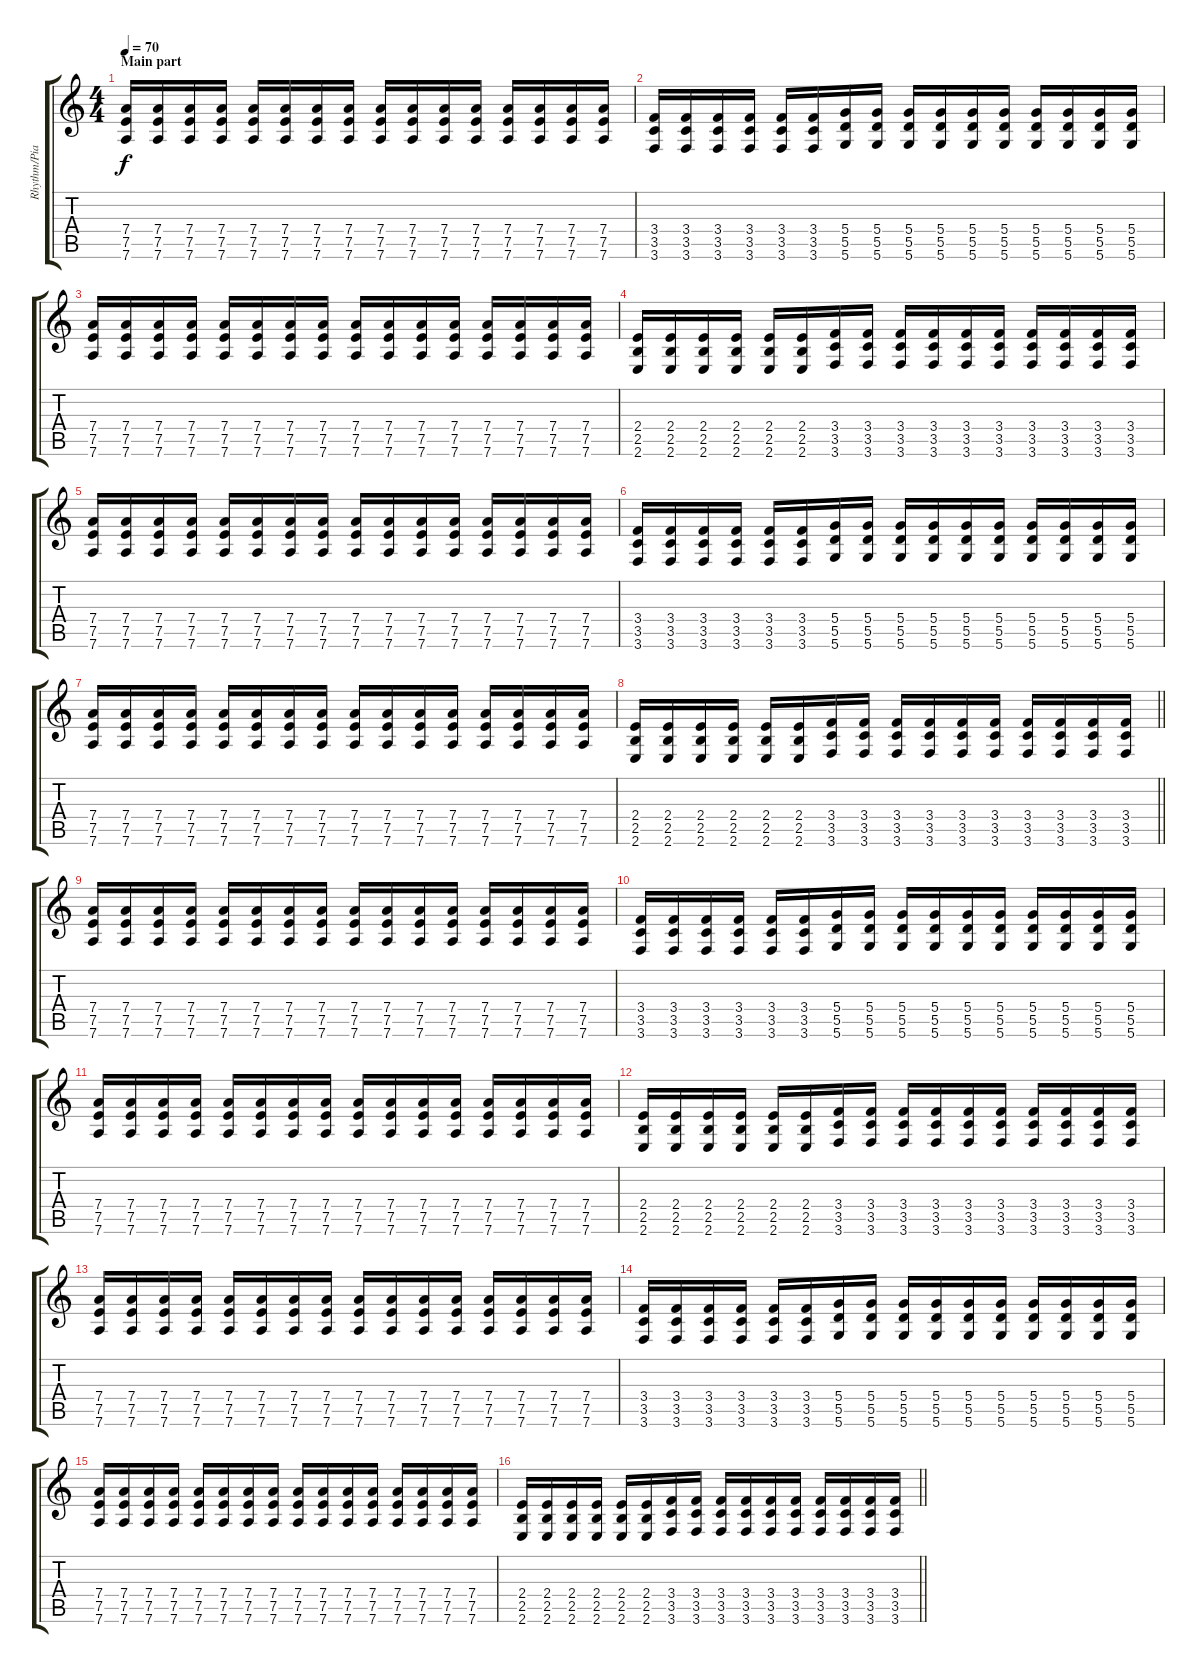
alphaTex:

\track ("Rhythm/Piano R" "Rhythm/Pia") {instrument overdrivenguitar}
\staff {score tabs}
\tuning (E4 B3 G3 D3 A2 D2) {hide}
\ts (4 4)
\section ("" "Main part")
\tempo 70
\clef g2
\ks c
(7.4 7.5 7.6).16{dy f} (7.4 7.5 7.6).16 (7.4 7.5 7.6).16 (7.4 7.5 7.6).16 (7.4 7.5 7.6).16 (7.4 7.5 7.6).16 (7.4 7.5 7.6).16 (7.4 7.5 7.6).16 (7.4 7.5 7.6).16 (7.4 7.5 7.6).16 (7.4 7.5 7.6).16 (7.4 7.5 7.6).16 (7.4 7.5 7.6).16 (7.4 7.5 7.6).16 (7.4 7.5 7.6).16 (7.4 7.5 7.6).16 |
(3.4 3.5 3.6).16 (3.4 3.5 3.6).16 (3.4 3.5 3.6).16 (3.4 3.5 3.6).16 (3.4 3.5 3.6).16 (3.4 3.5 3.6).16 (5.4 5.5 5.6).16 (5.4 5.5 5.6).16 (5.4 5.5 5.6).16 (5.4 5.5 5.6).16 (5.4 5.5 5.6).16 (5.4 5.5 5.6).16 (5.4 5.5 5.6).16 (5.4 5.5 5.6).16 (5.4 5.5 5.6).16 (5.4 5.5 5.6).16 |
(7.4 7.5 7.6).16 (7.4 7.5 7.6).16 (7.4 7.5 7.6).16 (7.4 7.5 7.6).16 (7.4 7.5 7.6).16 (7.4 7.5 7.6).16 (7.4 7.5 7.6).16 (7.4 7.5 7.6).16 (7.4 7.5 7.6).16 (7.4 7.5 7.6).16 (7.4 7.5 7.6).16 (7.4 7.5 7.6).16 (7.4 7.5 7.6).16 (7.4 7.5 7.6).16 (7.4 7.5 7.6).16 (7.4 7.5 7.6).16 |
(2.4 2.5 2.6).16 (2.4 2.5 2.6).16 (2.4 2.5 2.6).16 (2.4 2.5 2.6).16 (2.4 2.5 2.6).16 (2.4 2.5 2.6).16 (3.4 3.5 3.6).16 (3.4 3.5 3.6).16 (3.4 3.5 3.6).16 (3.4 3.5 3.6).16 (3.4 3.5 3.6).16 (3.4 3.5 3.6).16 (3.4 3.5 3.6).16 (3.4 3.5 3.6).16 (3.4 3.5 3.6).16 (3.4 3.5 3.6).16 |
(7.4 7.5 7.6).16 (7.4 7.5 7.6).16 (7.4 7.5 7.6).16 (7.4 7.5 7.6).16 (7.4 7.5 7.6).16 (7.4 7.5 7.6).16 (7.4 7.5 7.6).16 (7.4 7.5 7.6).16 (7.4 7.5 7.6).16 (7.4 7.5 7.6).16 (7.4 7.5 7.6).16 (7.4 7.5 7.6).16 (7.4 7.5 7.6).16 (7.4 7.5 7.6).16 (7.4 7.5 7.6).16 (7.4 7.5 7.6).16 |
(3.4 3.5 3.6).16 (3.4 3.5 3.6).16 (3.4 3.5 3.6).16 (3.4 3.5 3.6).16 (3.4 3.5 3.6).16 (3.4 3.5 3.6).16 (5.4 5.5 5.6).16 (5.4 5.5 5.6).16 (5.4 5.5 5.6).16 (5.4 5.5 5.6).16 (5.4 5.5 5.6).16 (5.4 5.5 5.6).16 (5.4 5.5 5.6).16 (5.4 5.5 5.6).16 (5.4 5.5 5.6).16 (5.4 5.5 5.6).16 |
(7.4 7.5 7.6).16 (7.4 7.5 7.6).16 (7.4 7.5 7.6).16 (7.4 7.5 7.6).16 (7.4 7.5 7.6).16 (7.4 7.5 7.6).16 (7.4 7.5 7.6).16 (7.4 7.5 7.6).16 (7.4 7.5 7.6).16 (7.4 7.5 7.6).16 (7.4 7.5 7.6).16 (7.4 7.5 7.6).16 (7.4 7.5 7.6).16 (7.4 7.5 7.6).16 (7.4 7.5 7.6).16 (7.4 7.5 7.6).16 |
\barLineRight lightlight
(2.4 2.5 2.6).16 (2.4 2.5 2.6).16 (2.4 2.5 2.6).16 (2.4 2.5 2.6).16 (2.4 2.5 2.6).16 (2.4 2.5 2.6).16 (3.4 3.5 3.6).16 (3.4 3.5 3.6).16 (3.4 3.5 3.6).16 (3.4 3.5 3.6).16 (3.4 3.5 3.6).16 (3.4 3.5 3.6).16 (3.4 3.5 3.6).16 (3.4 3.5 3.6).16 (3.4 3.5 3.6).16 (3.4 3.5 3.6).16 |
(7.4 7.5 7.6).16 (7.4 7.5 7.6).16 (7.4 7.5 7.6).16 (7.4 7.5 7.6).16 (7.4 7.5 7.6).16 (7.4 7.5 7.6).16 (7.4 7.5 7.6).16 (7.4 7.5 7.6).16 (7.4 7.5 7.6).16 (7.4 7.5 7.6).16 (7.4 7.5 7.6).16 (7.4 7.5 7.6).16 (7.4 7.5 7.6).16 (7.4 7.5 7.6).16 (7.4 7.5 7.6).16 (7.4 7.5 7.6).16 |
(3.4 3.5 3.6).16 (3.4 3.5 3.6).16 (3.4 3.5 3.6).16 (3.4 3.5 3.6).16 (3.4 3.5 3.6).16 (3.4 3.5 3.6).16 (5.4 5.5 5.6).16 (5.4 5.5 5.6).16 (5.4 5.5 5.6).16 (5.4 5.5 5.6).16 (5.4 5.5 5.6).16 (5.4 5.5 5.6).16 (5.4 5.5 5.6).16 (5.4 5.5 5.6).16 (5.4 5.5 5.6).16 (5.4 5.5 5.6).16 |
(7.4 7.5 7.6).16 (7.4 7.5 7.6).16 (7.4 7.5 7.6).16 (7.4 7.5 7.6).16 (7.4 7.5 7.6).16 (7.4 7.5 7.6).16 (7.4 7.5 7.6).16 (7.4 7.5 7.6).16 (7.4 7.5 7.6).16 (7.4 7.5 7.6).16 (7.4 7.5 7.6).16 (7.4 7.5 7.6).16 (7.4 7.5 7.6).16 (7.4 7.5 7.6).16 (7.4 7.5 7.6).16 (7.4 7.5 7.6).16 |
(2.4 2.5 2.6).16 (2.4 2.5 2.6).16 (2.4 2.5 2.6).16 (2.4 2.5 2.6).16 (2.4 2.5 2.6).16 (2.4 2.5 2.6).16 (3.4 3.5 3.6).16 (3.4 3.5 3.6).16 (3.4 3.5 3.6).16 (3.4 3.5 3.6).16 (3.4 3.5 3.6).16 (3.4 3.5 3.6).16 (3.4 3.5 3.6).16 (3.4 3.5 3.6).16 (3.4 3.5 3.6).16 (3.4 3.5 3.6).16 |
(7.4 7.5 7.6).16 (7.4 7.5 7.6).16 (7.4 7.5 7.6).16 (7.4 7.5 7.6).16 (7.4 7.5 7.6).16 (7.4 7.5 7.6).16 (7.4 7.5 7.6).16 (7.4 7.5 7.6).16 (7.4 7.5 7.6).16 (7.4 7.5 7.6).16 (7.4 7.5 7.6).16 (7.4 7.5 7.6).16 (7.4 7.5 7.6).16 (7.4 7.5 7.6).16 (7.4 7.5 7.6).16 (7.4 7.5 7.6).16 |
(3.4 3.5 3.6).16 (3.4 3.5 3.6).16 (3.4 3.5 3.6).16 (3.4 3.5 3.6).16 (3.4 3.5 3.6).16 (3.4 3.5 3.6).16 (5.4 5.5 5.6).16 (5.4 5.5 5.6).16 (5.4 5.5 5.6).16 (5.4 5.5 5.6).16 (5.4 5.5 5.6).16 (5.4 5.5 5.6).16 (5.4 5.5 5.6).16 (5.4 5.5 5.6).16 (5.4 5.5 5.6).16 (5.4 5.5 5.6).16 |
(7.4 7.5 7.6).16 (7.4 7.5 7.6).16 (7.4 7.5 7.6).16 (7.4 7.5 7.6).16 (7.4 7.5 7.6).16 (7.4 7.5 7.6).16 (7.4 7.5 7.6).16 (7.4 7.5 7.6).16 (7.4 7.5 7.6).16 (7.4 7.5 7.6).16 (7.4 7.5 7.6).16 (7.4 7.5 7.6).16 (7.4 7.5 7.6).16 (7.4 7.5 7.6).16 (7.4 7.5 7.6).16 (7.4 7.5 7.6).16 |
\barLineRight lightlight
(2.4 2.5 2.6).16 (2.4 2.5 2.6).16 (2.4 2.5 2.6).16 (2.4 2.5 2.6).16 (2.4 2.5 2.6).16 (2.4 2.5 2.6).16 (3.4 3.5 3.6).16 (3.4 3.5 3.6).16 (3.4 3.5 3.6).16 (3.4 3.5 3.6).16 (3.4 3.5 3.6).16 (3.4 3.5 3.6).16 (3.4 3.5 3.6).16 (3.4 3.5 3.6).16 (3.4 3.5 3.6).16 (3.4 3.5 3.6).16
